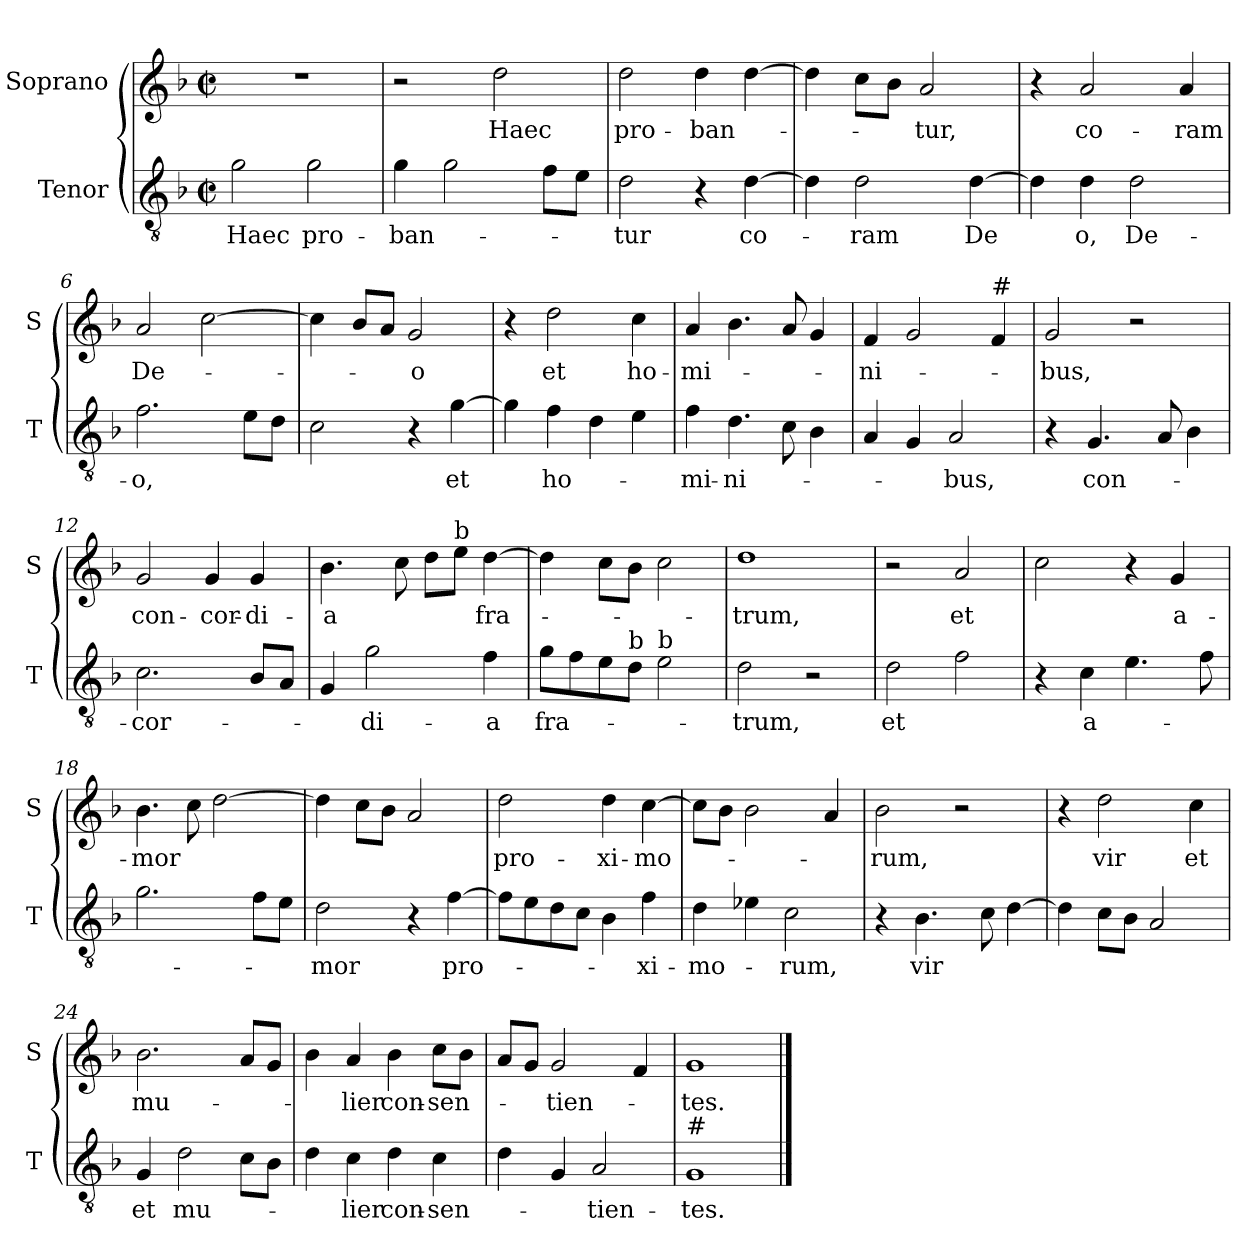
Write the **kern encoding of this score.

**kern	**text	**kern	**text
*part2	*part2	*part1	*part1
*staff2	*staff2	*staff1	*staff1
*I"Tenor	*	*I"Soprano	*
*I'T	*	*I'S	*
*clefGv2	*	*clefG2	*
*k[b-]	*	*k[b-]	*
*F:	*	*F:	*
*M2/2	*	*M2/2	*
*met(c|)	*	*met(c|)	*
=1	=1	=1	=1
!	!LO:LY:b	!	!
2g\	Haec	1r	.
!	!LO:LY:b	!	!
2g\	pro-	.	.
=2	=2	=2	=2
!	!LO:LY:b	!	!
4g\	-ban-	2r	.
2g\	.	.	.
!	!	!	!LO:LY:b
.	.	2dd\	Haec
8f\L	.	.	.
8e\J	.	.	.
=3	=3	=3	=3
!	!LO:LY:b	!	!LO:LY:b
2d\	-tur	2dd\	pro-
!	!	!	!LO:LY:b
4r	.	4dd\	-ban-
!	!LO:LY:b	!	!
[4d\	co-	[4dd\	.
=4	=4	=4	=4
4d\]	.	4dd\]	.
!	!LO:LY:b	!	!
2d\	-ram	8cc\L	.
.	.	8b-\J	.
!	!	!	!LO:LY:b
.	.	2a/	-tur,
!	!LO:LY:b	!	!
[4d\	De	.	.
!!LO:LB:g=z
=5	=5	=5	=5
4d\]	.	4r	.
!	!LO:LY:b	!	!LO:LY:b
4d\	o,	2a/	co-
!	!LO:LY:b	!	!
2d\	De-	.	.
!	!	!	!LO:LY:b
.	.	4a/	-ram
=6	=6	=6	=6
!	!LO:LY:b	!	!LO:LY:b
2.f\	-o,	2a/	De-
.	.	[2cc\	.
8e\L	.	.	.
8d\J	.	.	.
=7	=7	=7	=7
2c\	.	4cc\]	.
.	.	8b-/L	.
.	.	8a/J	.
!	!	!	!LO:LY:b
4r	.	2g/	-o
!	!LO:LY:b	!	!
[4g\	et	.	.
=8	=8	=8	=8
4g\]	.	4r	.
!	!LO:LY:b	!	!LO:LY:b
4f\	ho-	2dd\	et
4d\	.	.	.
!	!	!	!LO:LY:b
4e\	.	4cc\	ho-
!!LO:LB:g=z
=9	=9	=9	=9
!	!LO:LY:b	!	!LO:LY:b
4f\	-mi-	4a/	-mi-
!	!LO:LY:b	!	!
4.d\	-ni-	4.b-\	.
8c\	.	8a/	.
4B-\	.	4g/	.
=10	=10	=10	=10
!	!	!	!LO:LY:b
4A/	.	4f/	-ni-
4G/	.	2g/	.
!	!LO:LY:b	!	!
2A/	-bus,	.	.
!	!	!LO:TX:a:t=#	!
.	.	4f/	.
=11	=11	=11	=11
!	!	!	!LO:LY:b
4r	.	2g/	-bus,
!	!LO:LY:b	!	!
4.G/	con-	.	.
.	.	2r	.
8A/	.	.	.
4B-\	.	.	.
=12	=12	=12	=12
!	!LO:LY:b	!	!LO:LY:b
2.c\	-cor-	2g/	con-
!	!	!	!LO:LY:b
.	.	4g/	-cor-
!	!	!	!LO:LY:b
8B-/L	.	4g/	-di-
8A/J	.	.	.
=13	=13	=13	=13
!	!	!	!LO:LY:b
4G/	.	4.b-\	-a
!	!LO:LY:b	!	!
2g\	-di-	.	.
.	.	8cc\	.
.	.	8dd\L	.
!	!	!LO:TX:a:t=b	!
.	.	8ee\J	.
!	!LO:LY:b	!	!LO:LY:b
4f\	-a	[4dd\	fra-
!!LO:LB:g=z
=14	=14	=14	=14
!	!LO:LY:b	!	!
8g\L	fra-	4dd\]	.
8f\	.	.	.
8e\	.	8cc\L	.
!LO:TX:a:t=b	!	!	!
8d\J	.	8b-\J	.
!LO:TX:a:t=b	!	!	!
2e\	.	2cc\	.
=15	=15	=15	=15
!	!LO:LY:b	!	!LO:LY:b
2d\	-trum,	1dd	-trum,
2r	.	.	.
=16	=16	=16	=16
!	!LO:LY:b	!	!
2d\	et	2r	.
!	!	!	!LO:LY:b
2f\	.	2a/	et
=17	=17	=17	=17
4r	.	2cc\	.
!	!LO:LY:b	!	!
4c\	a-	.	.
4.e\	.	4r	.
!	!	!	!LO:LY:b
.	.	4g/	a-
8f\	.	.	.
=18	=18	=18	=18
!	!	!	!LO:LY:b
2.g\	.	4.b-\	-mor
.	.	8cc\	.
.	.	[2dd\	.
8f\L	.	.	.
8e\J	.	.	.
!!LO:PB:g=z
=19	=19	=19	=19
!	!LO:LY:b	!	!
2d\	-mor	4dd\]	.
.	.	8cc\L	.
.	.	8b-\J	.
4r	.	2a/	.
!	!LO:LY:b	!	!
[4f\	pro-	.	.
=20	=20	=20	=20
!	!	!	!LO:LY:b
8f\L]	.	2dd\	pro-
8e\	.	.	.
8d\	.	.	.
8c\J	.	.	.
!	!	!	!LO:LY:b
4B-\	.	4dd\	-xi-
!	!LO:LY:b	!	!LO:LY:b
4f\	-xi-	[4cc\	-mo-
=21	=21	=21	=21
!	!LO:LY:b	!	!
4d\	-mo-	8cc\L]	.
.	.	8b-\J	.
4e-X\	.	2b-\	.
!	!LO:LY:b	!	!
2c\	-rum,	.	.
.	.	4a/	.
=22	=22	=22	=22
!	!	!	!LO:LY:b
4r	.	2b-\	-rum,
!	!LO:LY:b	!	!
4.B-\	vir	.	.
.	.	2r	.
8c\	.	.	.
[4d\	.	.	.
=23	=23	=23	=23
4d\]	.	4r	.
!	!	!	!LO:LY:b
8c\L	.	2dd\	vir
8B-\J	.	.	.
2A/	.	.	.
!	!	!	!LO:LY:b
.	.	4cc\	et
!!LO:LB:g=z
=24	=24	=24	=24
!	!LO:LY:b	!	!LO:LY:b
4G/	et	2.b-\	mu-
!	!LO:LY:b	!	!
2d\	mu-	.	.
8c\L	.	8a/L	.
8B-\J	.	8g/J	.
=25	=25	=25	=25
4d\	.	4b-\	.
!	!LO:LY:b	!	!LO:LY:b
4c\	-lier	4a/	-lier
!	!LO:LY:b	!	!LO:LY:b
4d\	con-	4b-\	con-
!	!LO:LY:b	!	!LO:LY:b
4c\	-sen-	8cc\L	-sen-
.	.	8b-\J	.
=26	=26	=26	=26
4d\	.	8a/L	.
.	.	8g/J	.
!	!	!	!LO:LY:b
4G/	.	2g/	-tien-
!	!LO:LY:b	!	!
2A/	-tien-	.	.
.	.	4f/	.
=27	=27	=27	=27
!LO:TX:a:t=#	!	!	!
!	!LO:LY:b	!	!LO:LY:b
1G	-tes.	1g	-tes.
==	==	==	==
*-	*-	*-	*-
